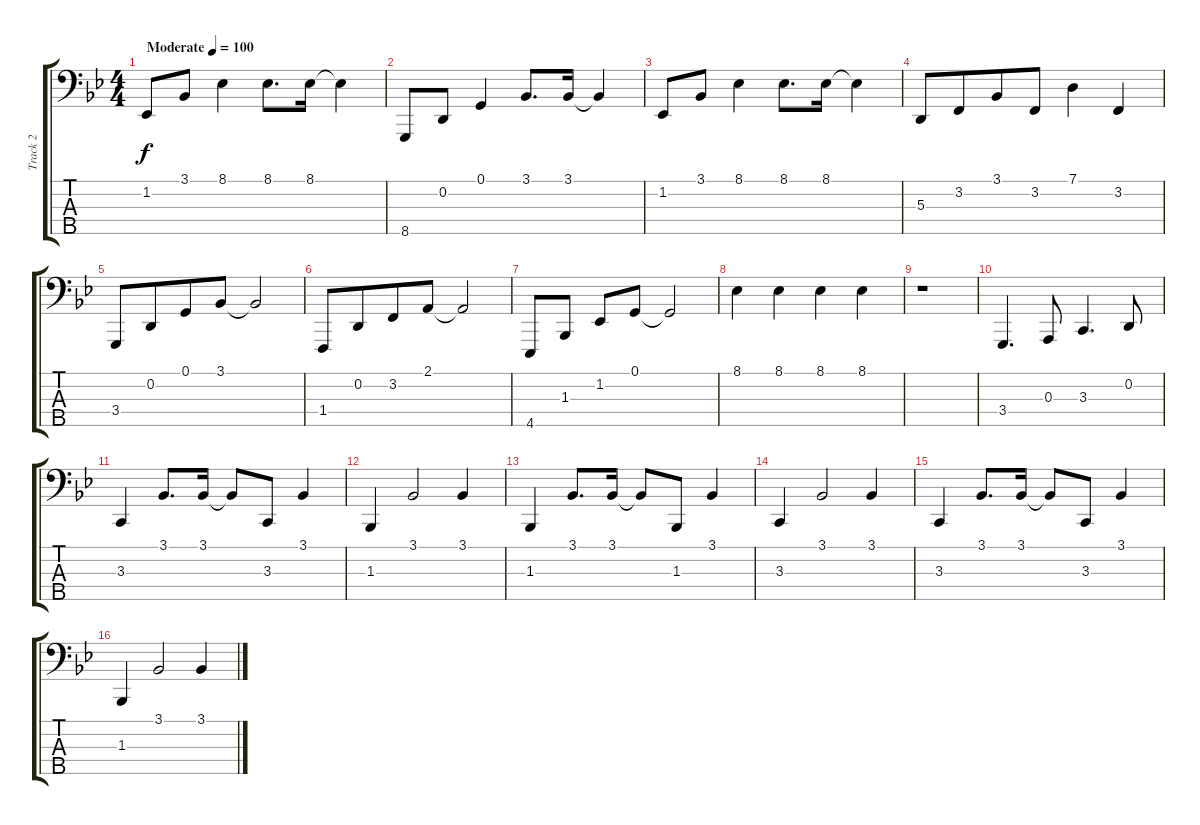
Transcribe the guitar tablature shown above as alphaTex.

\track ("Track 2" "Track 2") {instrument acousticgrandpiano}
\staff {score tabs}
\tuning (G2 D2 A1 E1 B0) {hide}
\ts (4 4)
\tempo (100 "Moderate")
\clef f4
\ks bb
1.2.8{dy f instrument acousticgrandpiano} 3.1.8 8.1.4 8.1.8{d} 8.1.16 8.1{t}.4 |
8.5.8 0.2.8 0.1.4 3.1.8{d} 3.1.16 3.1{t}.4 |
1.2.8 3.1.8 8.1.4 8.1.8{d} 8.1.16 8.1{t}.4 |
5.3.8 3.2.8{beam merge} 3.1.8 3.2.8 7.1.4 3.2.4 |
3.4.8 0.2.8{beam merge} 0.1.8 3.1.8 3.1{t}.2 |
1.4.8 0.2.8{beam merge} 3.2.8 2.1.8 2.1{t}.2 |
4.5.8 1.3.8 1.2.8 0.1.8 0.1{t}.2 |
8.1.4 8.1.4 8.1.4 8.1.4 |
r.1 |
3.4.4{d} 0.3.8 3.3.4{d} 0.2.8 |
3.3.4 3.1.8{d} 3.1.16 3.1{t}.8 3.3.8 3.1.4 |
1.3.4 3.1.2 3.1.4 |
1.3.4 3.1.8{d} 3.1.16 3.1{t}.8 1.3.8 3.1.4 |
3.3.4 3.1.2 3.1.4 |
3.3.4 3.1.8{d} 3.1.16 3.1{t}.8 3.3.8 3.1.4 |
1.3.4 3.1.2 3.1.4
